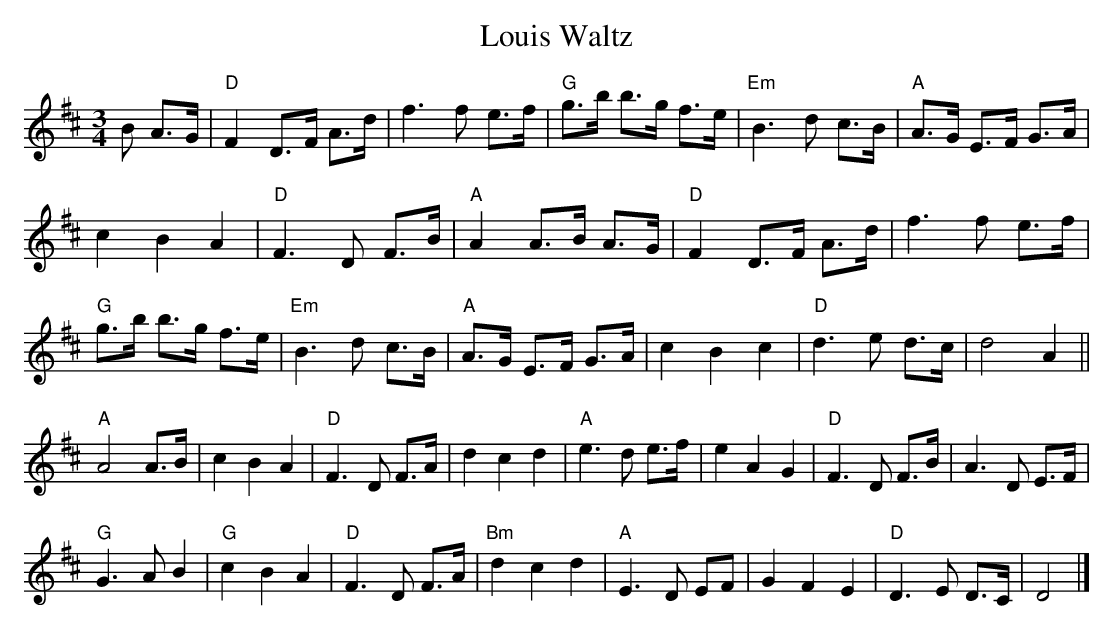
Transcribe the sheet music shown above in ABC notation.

X:1
T:Louis Waltz
M:3/4
L:1/8
K:D
B A>G|"D"F2 D>F A>d|f3f e>f|"G"g>b b>g f>e|"Em"B3 d c>B| "A"A>G E>F G>A|
c2 B2 A2|"D"F3 D F>B|"A"A2 A>B A>G| "D"F2 D>F A>d|f3f e>f|
"G"g>b b>g f>e|"Em"B3 d c>B|"A"A>G E>F G>A|c2 B2 c2|"D"d3 e d>c|d4 A2||
"A"A4 A>B|c2 B2 A2|"D"F3 D F>A|d2 c2 d2|"A"e3d e>f|e2 A2 G2|"D"F3D F>B|A3D E>F|
"G"G3A B2|"G"c2 B2 A2|"D"F3 D F>A|"Bm"d2 c2 d2|"A"E3D EF|G2 F2 E2|"D"D3E D>C|D4|]
